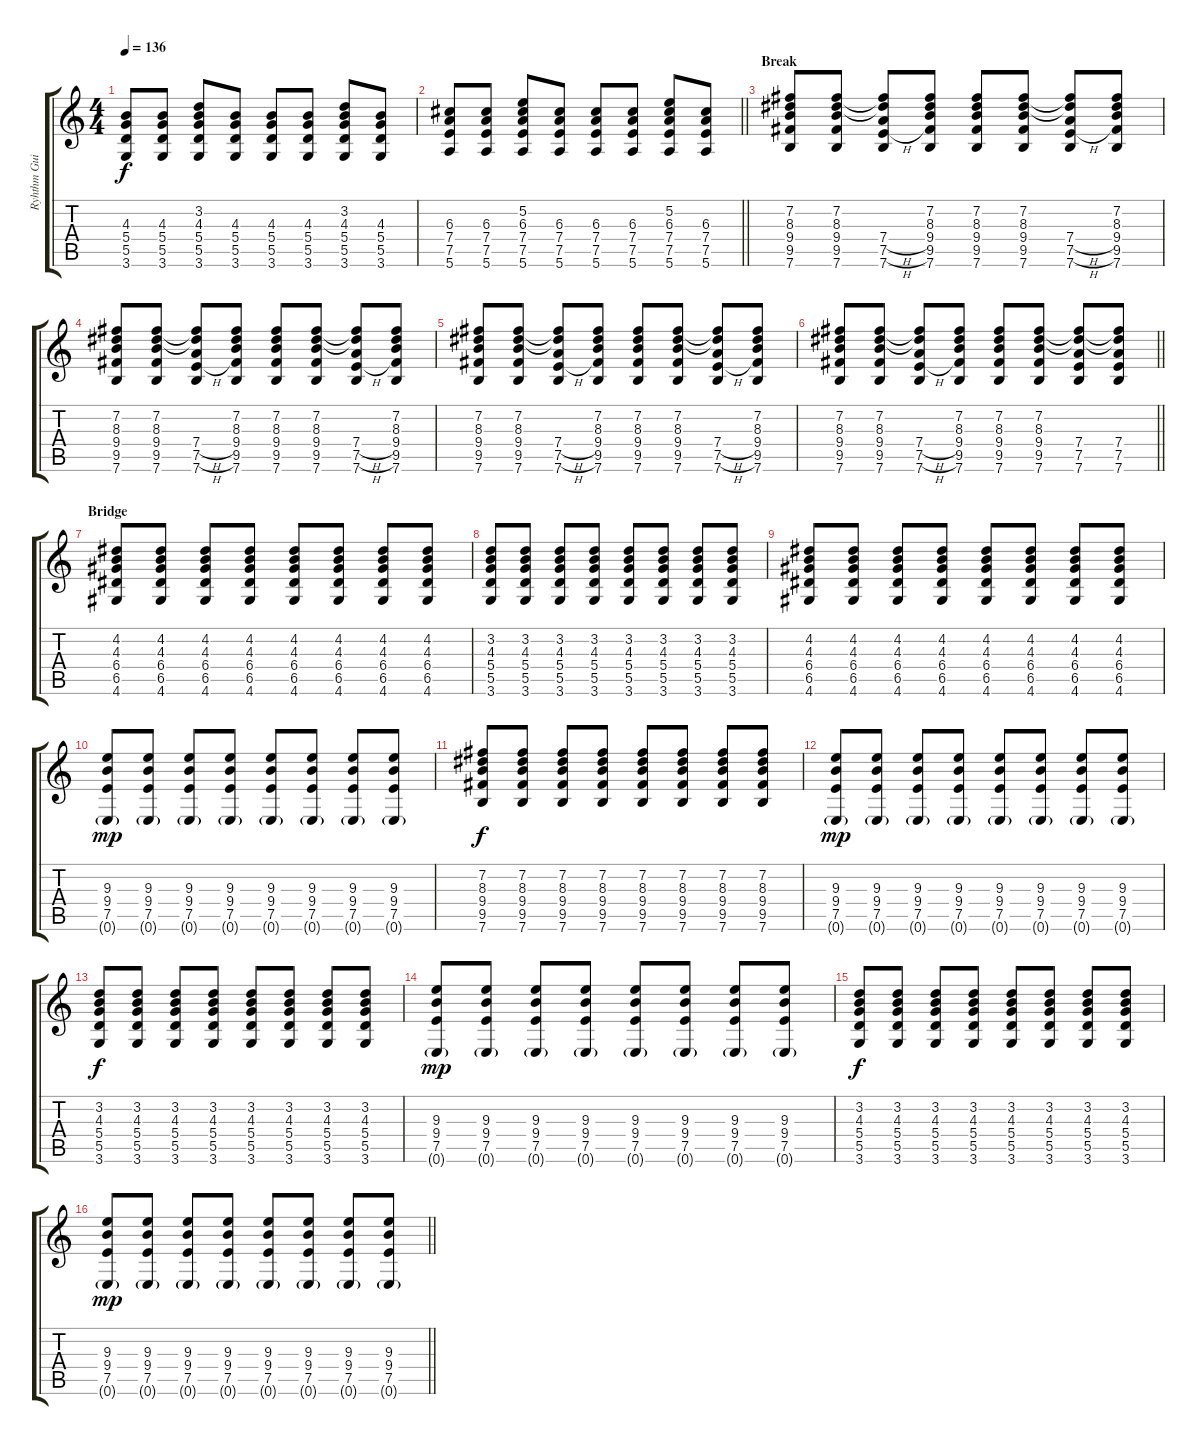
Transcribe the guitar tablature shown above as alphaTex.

\track ("Ryhthm Guitar 1" "Ryhthm Gui") {instrument distortionguitar}
\staff {score tabs}
\tuning (E4 B3 G3 D3 A2 E2) {hide}
\ts (4 4)
\tempo 136
\clef g2
\ks c
(4.3 5.4 5.5 3.6).8{dy f} (4.3 5.4 5.5 3.6).8 (3.2 4.3 5.4 5.5 3.6).8 (4.3 5.4 5.5 3.6).8 (4.3 5.4 5.5 3.6).8 (4.3 5.4 5.5 3.6).8 (3.2 4.3 5.4 5.5 3.6).8 (4.3 5.4 5.5 3.6).8 |
\barLineRight lightlight
(6.3 7.4 7.5 5.6).8 (6.3 7.4 7.5 5.6).8 (5.2 6.3 7.4 7.5 5.6).8 (6.3 7.4 7.5 5.6).8 (6.3 7.4 7.5 5.6).8 (6.3 7.4 7.5 5.6).8 (5.2 6.3 7.4 7.5 5.6).8 (6.3 7.4 7.5 5.6).8 |
\section ("" "Break")
(7.2 8.3 9.4 9.5 7.6).8 (7.2 8.3 9.4 9.5 7.6).8 (7.2{t} 8.3{t} 7.4{h} 7.5{h} 7.6).8 (7.2 8.3 9.4 9.5 7.6).8 (7.2 8.3 9.4 9.5 7.6).8 (7.2 8.3 9.4 9.5 7.6).8 (7.2{t} 8.3{t} 7.4{h} 7.5{h} 7.6).8 (7.2 8.3 9.4 9.5 7.6).8 |
(7.2 8.3 9.4 9.5 7.6).8 (7.2 8.3 9.4 9.5 7.6).8 (7.2{t} 8.3{t} 7.4{h} 7.5{h} 7.6).8 (7.2 8.3 9.4 9.5 7.6).8 (7.2 8.3 9.4 9.5 7.6).8 (7.2 8.3 9.4 9.5 7.6).8 (7.2{t} 8.3{t} 7.4{h} 7.5{h} 7.6).8 (7.2 8.3 9.4 9.5 7.6).8 |
(7.2 8.3 9.4 9.5 7.6).8 (7.2 8.3 9.4 9.5 7.6).8 (7.2{t} 8.3{t} 7.4{h} 7.5{h} 7.6).8 (7.2 8.3 9.4 9.5 7.6).8 (7.2 8.3 9.4 9.5 7.6).8 (7.2 8.3 9.4 9.5 7.6).8 (7.2{t} 8.3{t} 7.4{h} 7.5{h} 7.6).8 (7.2 8.3 9.4 9.5 7.6).8 |
\barLineRight lightlight
(7.2 8.3 9.4 9.5 7.6).8 (7.2 8.3 9.4 9.5 7.6).8 (7.2{t} 8.3{t} 7.4{h} 7.5{h} 7.6).8 (7.2 8.3 9.4 9.5 7.6).8 (7.2 8.3 9.4 9.5 7.6).8 (7.2 8.3 9.4 9.5 7.6).8 (7.2{t} 8.3{t} 7.4 7.5 7.6).8 (7.2{t} 8.3{t} 7.4 7.5 7.6).8 |
\section ("" "Bridge")
(4.2 4.3 6.4 6.5 4.6).8 (4.2 4.3 6.4 6.5 4.6).8 (4.2 4.3 6.4 6.5 4.6).8 (4.2 4.3 6.4 6.5 4.6).8 (4.2 4.3 6.4 6.5 4.6).8 (4.2 4.3 6.4 6.5 4.6).8 (4.2 4.3 6.4 6.5 4.6).8 (4.2 4.3 6.4 6.5 4.6).8 |
(3.2 4.3 5.4 5.5 3.6).8 (3.2 4.3 5.4 5.5 3.6).8 (3.2 4.3 5.4 5.5 3.6).8 (3.2 4.3 5.4 5.5 3.6).8 (3.2 4.3 5.4 5.5 3.6).8 (3.2 4.3 5.4 5.5 3.6).8 (3.2 4.3 5.4 5.5 3.6).8 (3.2 4.3 5.4 5.5 3.6).8 |
(4.2 4.3 6.4 6.5 4.6).8 (4.2 4.3 6.4 6.5 4.6).8 (4.2 4.3 6.4 6.5 4.6).8 (4.2 4.3 6.4 6.5 4.6).8 (4.2 4.3 6.4 6.5 4.6).8 (4.2 4.3 6.4 6.5 4.6).8 (4.2 4.3 6.4 6.5 4.6).8 (4.2 4.3 6.4 6.5 4.6).8 |
(9.3 9.4 7.5 0.6{g}).8{dy mp} (9.3 9.4 7.5 0.6{g}).8 (9.3 9.4 7.5 0.6{g}).8 (9.3 9.4 7.5 0.6{g}).8 (9.3 9.4 7.5 0.6{g}).8 (9.3 9.4 7.5 0.6{g}).8 (9.3 9.4 7.5 0.6{g}).8 (9.3 9.4 7.5 0.6{g}).8 |
(7.2 8.3 9.4 9.5 7.6).8{dy f} (7.2 8.3 9.4 9.5 7.6).8 (7.2 8.3 9.4 9.5 7.6).8 (7.2 8.3 9.4 9.5 7.6).8 (7.2 8.3 9.4 9.5 7.6).8 (7.2 8.3 9.4 9.5 7.6).8 (7.2 8.3 9.4 9.5 7.6).8 (7.2 8.3 9.4 9.5 7.6).8 |
(9.3 9.4 7.5 0.6{g}).8{dy mp} (9.3 9.4 7.5 0.6{g}).8 (9.3 9.4 7.5 0.6{g}).8 (9.3 9.4 7.5 0.6{g}).8 (9.3 9.4 7.5 0.6{g}).8 (9.3 9.4 7.5 0.6{g}).8 (9.3 9.4 7.5 0.6{g}).8 (9.3 9.4 7.5 0.6{g}).8 |
(3.2 4.3 5.4 5.5 3.6).8{dy f} (3.2 4.3 5.4 5.5 3.6).8 (3.2 4.3 5.4 5.5 3.6).8 (3.2 4.3 5.4 5.5 3.6).8 (3.2 4.3 5.4 5.5 3.6).8 (3.2 4.3 5.4 5.5 3.6).8 (3.2 4.3 5.4 5.5 3.6).8 (3.2 4.3 5.4 5.5 3.6).8 |
(9.3 9.4 7.5 0.6{g}).8{dy mp} (9.3 9.4 7.5 0.6{g}).8 (9.3 9.4 7.5 0.6{g}).8 (9.3 9.4 7.5 0.6{g}).8 (9.3 9.4 7.5 0.6{g}).8 (9.3 9.4 7.5 0.6{g}).8 (9.3 9.4 7.5 0.6{g}).8 (9.3 9.4 7.5 0.6{g}).8 |
(3.2 4.3 5.4 5.5 3.6).8{dy f} (3.2 4.3 5.4 5.5 3.6).8 (3.2 4.3 5.4 5.5 3.6).8 (3.2 4.3 5.4 5.5 3.6).8 (3.2 4.3 5.4 5.5 3.6).8 (3.2 4.3 5.4 5.5 3.6).8 (3.2 4.3 5.4 5.5 3.6).8 (3.2 4.3 5.4 5.5 3.6).8 |
\barLineRight lightlight
(9.3 9.4 7.5 0.6{g}).8{dy mp} (9.3 9.4 7.5 0.6{g}).8 (9.3 9.4 7.5 0.6{g}).8 (9.3 9.4 7.5 0.6{g}).8 (9.3 9.4 7.5 0.6{g}).8 (9.3 9.4 7.5 0.6{g}).8 (9.3 9.4 7.5 0.6{g}).8 (9.3 9.4 7.5 0.6{g}).8
